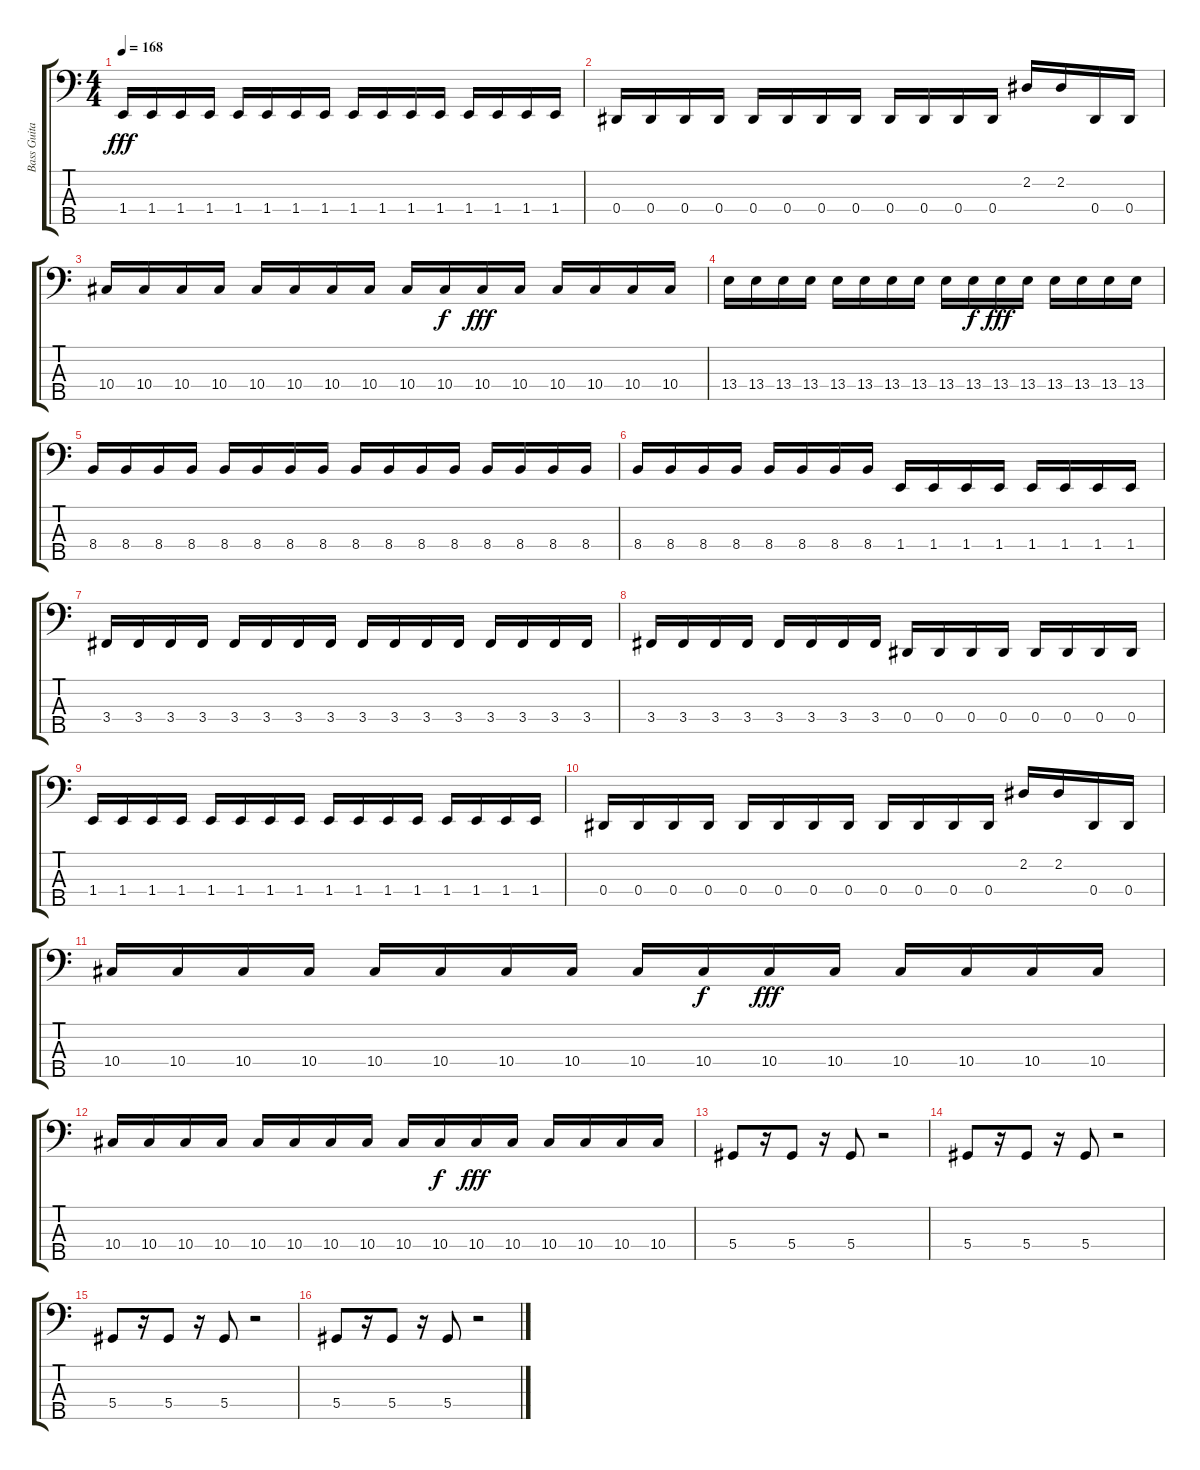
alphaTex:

\track ("Bass Guitar" "Bass Guita") {instrument electricbassfinger}
\staff {score tabs}
\tuning (Gb2 Db2 Ab1 Eb1 Bb0) {hide}
\ts (4 4)
\tempo 168
\clef f4
\ks c
1.4.16{dy fff} 1.4.16 1.4.16 1.4.16 1.4.16 1.4.16 1.4.16 1.4.16 1.4.16 1.4.16 1.4.16 1.4.16 1.4.16 1.4.16 1.4.16 1.4.16 |
0.4.16 0.4.16 0.4.16 0.4.16 0.4.16 0.4.16 0.4.16 0.4.16 0.4.16 0.4.16 0.4.16 0.4.16 2.2.16 2.2.16 0.4.16 0.4.16 |
10.4.16 10.4.16 10.4.16 10.4.16 10.4.16 10.4.16 10.4.16 10.4.16 10.4.16 10.4.16{dy f} 10.4.16{dy fff} 10.4.16 10.4.16 10.4.16 10.4.16 10.4.16 |
13.4.16 13.4.16 13.4.16 13.4.16 13.4.16 13.4.16 13.4.16 13.4.16 13.4.16 13.4.16{dy f} 13.4.16{dy fff} 13.4.16 13.4.16 13.4.16 13.4.16 13.4.16 |
8.4.16 8.4.16 8.4.16 8.4.16 8.4.16 8.4.16 8.4.16 8.4.16 8.4.16 8.4.16 8.4.16 8.4.16 8.4.16 8.4.16 8.4.16 8.4.16 |
8.4.16 8.4.16 8.4.16 8.4.16 8.4.16 8.4.16 8.4.16 8.4.16 1.4.16 1.4.16 1.4.16 1.4.16 1.4.16 1.4.16 1.4.16 1.4.16 |
3.4.16 3.4.16 3.4.16 3.4.16 3.4.16 3.4.16 3.4.16 3.4.16 3.4.16 3.4.16 3.4.16 3.4.16 3.4.16 3.4.16 3.4.16 3.4.16 |
3.4.16 3.4.16 3.4.16 3.4.16 3.4.16 3.4.16 3.4.16 3.4.16 0.4.16 0.4.16 0.4.16 0.4.16 0.4.16 0.4.16 0.4.16 0.4.16 |
1.4.16 1.4.16 1.4.16 1.4.16 1.4.16 1.4.16 1.4.16 1.4.16 1.4.16 1.4.16 1.4.16 1.4.16 1.4.16 1.4.16 1.4.16 1.4.16 |
0.4.16 0.4.16 0.4.16 0.4.16 0.4.16 0.4.16 0.4.16 0.4.16 0.4.16 0.4.16 0.4.16 0.4.16 2.2.16 2.2.16 0.4.16 0.4.16 |
10.4.16 10.4.16 10.4.16 10.4.16 10.4.16 10.4.16 10.4.16 10.4.16 10.4.16 10.4.16{dy f} 10.4.16{dy fff} 10.4.16 10.4.16 10.4.16 10.4.16 10.4.16 |
10.4.16 10.4.16 10.4.16 10.4.16 10.4.16 10.4.16 10.4.16 10.4.16 10.4.16 10.4.16{dy f} 10.4.16{dy fff} 10.4.16 10.4.16 10.4.16 10.4.16 10.4.16 |
5.4.8 r.16 5.4.8 r.16 5.4.8 r.2 |
5.4.8 r.16 5.4.8 r.16 5.4.8 r.2 |
5.4.8 r.16 5.4.8 r.16 5.4.8 r.2 |
5.4.8 r.16 5.4.8 r.16 5.4.8 r.2
